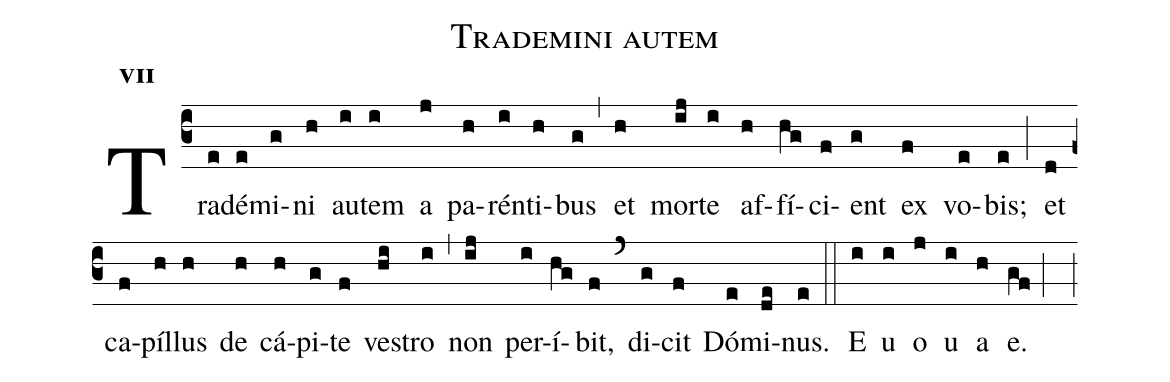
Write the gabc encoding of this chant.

name:Trademini autem;
office-part:Antiphona;
mode:7;
%%
initial-style: 1;
name: Trademini autem;
book: Antiphonae & Responsoria/Tomus IV, p. 168;
occasion: Dominica XXXIII per Annum;
office-part: Vesperae Ant Mc;
annotation: 7a;
centering-scheme: english;
font: OFLSortsMillGoudy;
height: 11;
width: 4.5;
%%
(c3)Tra(e)dé(e)mi(g)ni(h) au(i)tem(i) a(j) pa(h)rén(i)ti(h)bus(g) (,) et(h) mor(ij)te(i) af(h)fí(hg)ci(f)ent(g) ex(f) vo(e)bis;(e) (;) et(d) ca(f)píl(h)lus(h) de(h) cá(h)pi(g)te(f) ve(hi)stro(i) (,) non(ij) per(i)í(hg)bit,(f) (`) di(g)cit(f) Dó(e)mi(de)nus.(e) (::) E(i) u(i) o(j) u(i) a(h) e.(gf) (;;)
